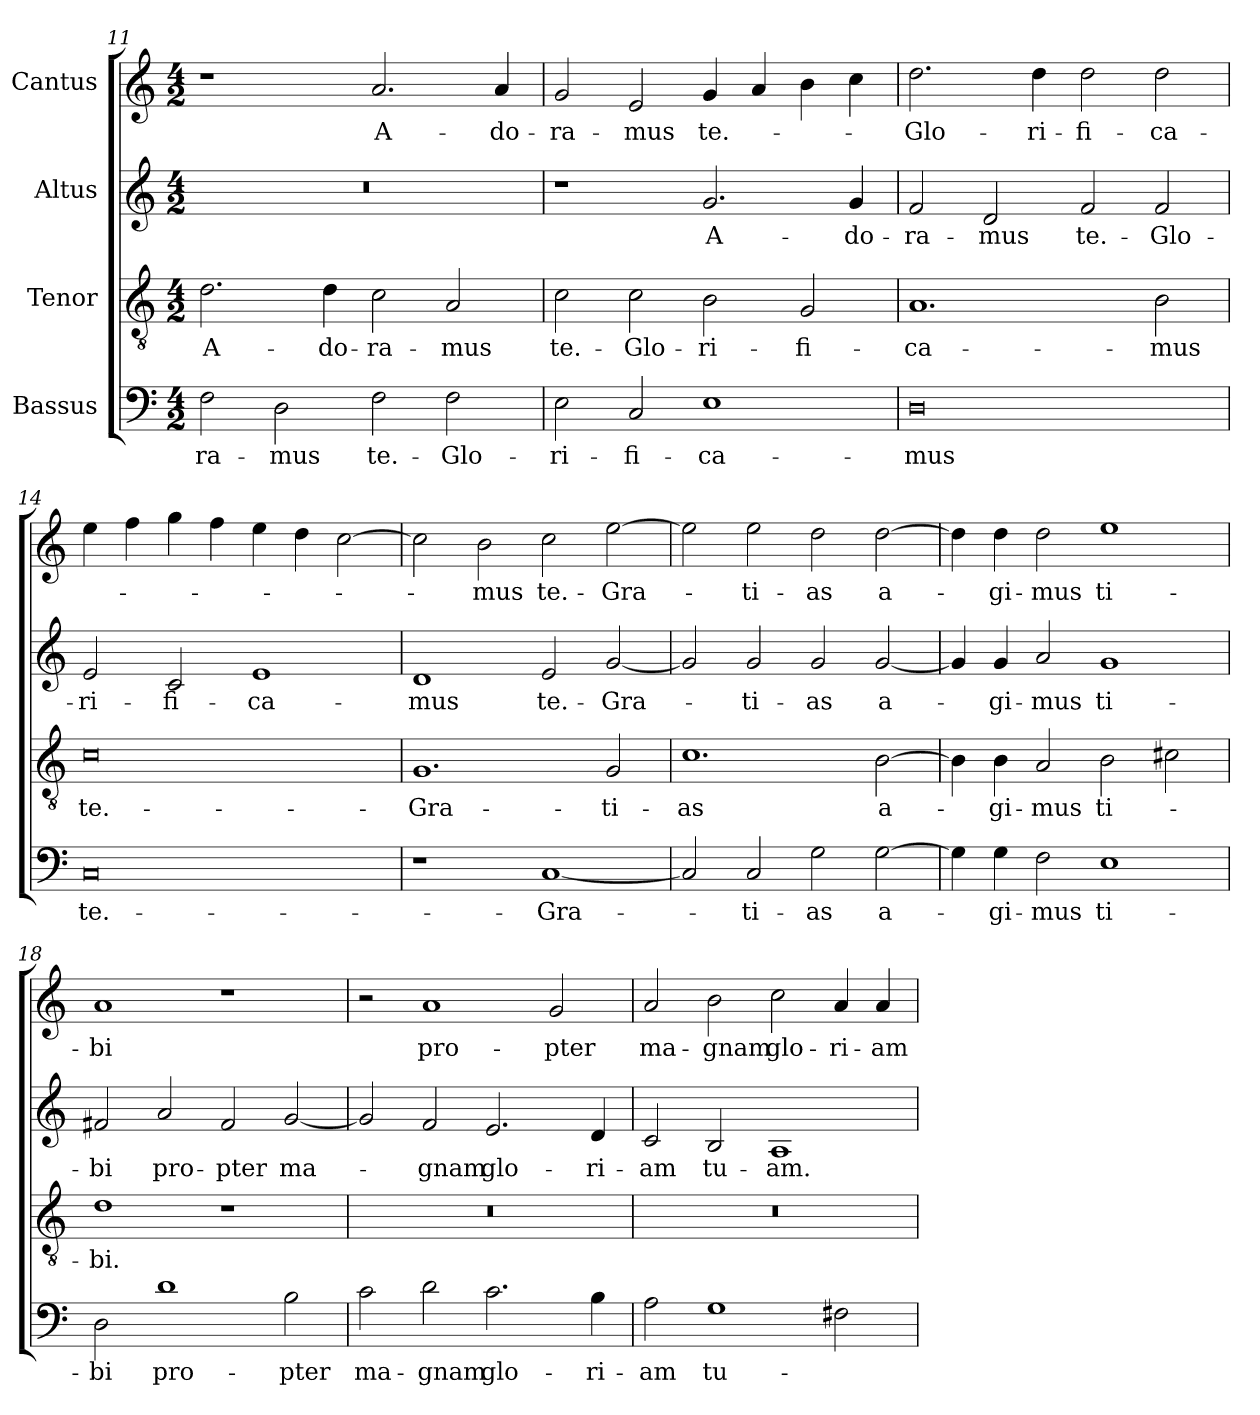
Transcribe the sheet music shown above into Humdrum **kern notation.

**kern	**text	**kern	**text	**kern	**text	**kern	**text
*part4	*part4	*part3	*part3	*part2	*part2	*part1	*part1
*staff4	*staff4	*staff3	*staff3	*staff2	*staff2	*staff1	*staff1
*I"Bassus	*	*I"Tenor	*	*I"Altus	*	*I"Cantus	*
*clefF4	*	*clefGv2	*	*clefG2	*	*clefG2	*
*k[]	*	*k[]	*	*k[]	*	*k[]	*
*M4/2	*	*M4/2	*	*M4/2	*	*M4/2	*
=11	=11	=11	=11	=11	=11	=11	=11
2F\	-ra-	2.d\	A-	0r	.	1r	.
2D\	-mus	.	.	.	.	.	.
.	.	4d\	-do-	.	.	.	.
2F\	te.-	2c\	-ra-	.	.	2.a/	A-
2F\	Glo-	2A/	-mus	.	.	.	.
.	.	.	.	.	.	4a/	-do-
=12	=12	=12	=12	=12	=12	=12	=12
2E\	-ri-	2c\	te.-	1r	.	2g/	-ra-
2C/	-fi-	2c\	Glo-	.	.	2e/	-mus
1E\	-ca-	2B\	-ri-	2.g/	A-	4g/	te.-
.	.	.	.	.	.	4a/	.
.	.	2G/	-fi-	.	.	4b\	.
.	.	.	.	4g/	-do-	4cc\	.
=13	=13	=13	=13	=13	=13	=13	=13
0D\	-mus	1.A/	-ca-	2f/	-ra-	2.dd\	Glo-
.	.	.	.	2d/	-mus	.	.
.	.	.	.	.	.	4dd\	-ri-
.	.	.	.	2f/	te.-	2dd\	-fi-
.	.	2B\	-mus	2f/	Glo-	2dd\	-ca-
=14	=14	=14	=14	=14	=14	=14	=14
0C/	te.-	0c\	te.-	2e/	-ri-	4ee\	.
.	.	.	.	.	.	4ff\	.
.	.	.	.	2c/	-fi-	4gg\	.
.	.	.	.	.	.	4ff\	.
.	.	.	.	1e/	-ca-	4ee\	.
.	.	.	.	.	.	4dd\	.
.	.	.	.	.	.	[2cc\	.
=15	=15	=15	=15	=15	=15	=15	=15
1r	.	1.G/	Gra-	1d/	-mus	2cc\]	.
.	.	.	.	.	.	2b\	-mus
[1C/	Gra-	.	.	2e/	te.-	2cc\	te.-
.	.	2G/	-ti-	[2g/	Gra-	[2ee\	Gra-
=16	=16	=16	=16	=16	=16	=16	=16
2C/]	.	1.c\	-as	2g/]	.	2ee\]	.
2C/	-ti-	.	.	2g/	-ti-	2ee\	-ti-
2G\	-as	.	.	2g/	-as	2dd\	-as
[2G\	a-	[2B\	a-	[2g/	a-	[2dd\	a-
=17	=17	=17	=17	=17	=17	=17	=17
4G\]	.	4B\]	.	4g/]	.	4dd\]	.
4G\	-gi-	4B\	-gi-	4g/	-gi-	4dd\	-gi-
2F\	-mus	2A/	-mus	2a/	-mus	2dd\	-mus
1E\	ti-	2B\	ti-	1g/	ti-	1ee\	ti-
.	.	2c#X\	.	.	.	.	.
=18	=18	=18	=18	=18	=18	=18	=18
2D\	-bi	1d\	-bi.	2f#X/	-bi	1a/	-bi
1d\	pro-	.	.	2a/	pro-	.	.
.	.	1r	.	2f#/	-pter	1r	.
2B\	-pter	.	.	[2g/	ma-	.	.
=19	=19	=19	=19	=19	=19	=19	=19
2c\	ma-	0r	.	2g/]	.	2r	.
2d\	-gnam	.	.	2f/	-gnam	1a/	pro-
2.c\	glo-	.	.	2.e/	glo-	.	.
.	.	.	.	.	.	2g/	-pter
4B\	-ri-	.	.	4d/	-ri-	.	.
=20	=20	=20	=20	=20	=20	=20	=20
2A\	-am	0r	.	2c/	-am	2a/	ma-
1G\	tu-	.	.	2B/	tu-	2b\	-gnam
.	.	.	.	1A/	-am.	2cc\	glo-
2F#X\	.	.	.	.	.	4a/	-ri-
.	.	.	.	.	.	4a/	-am
=	=	=	=	=	=	=	=
*-	*-	*-	*-	*-	*-	*-	*-
